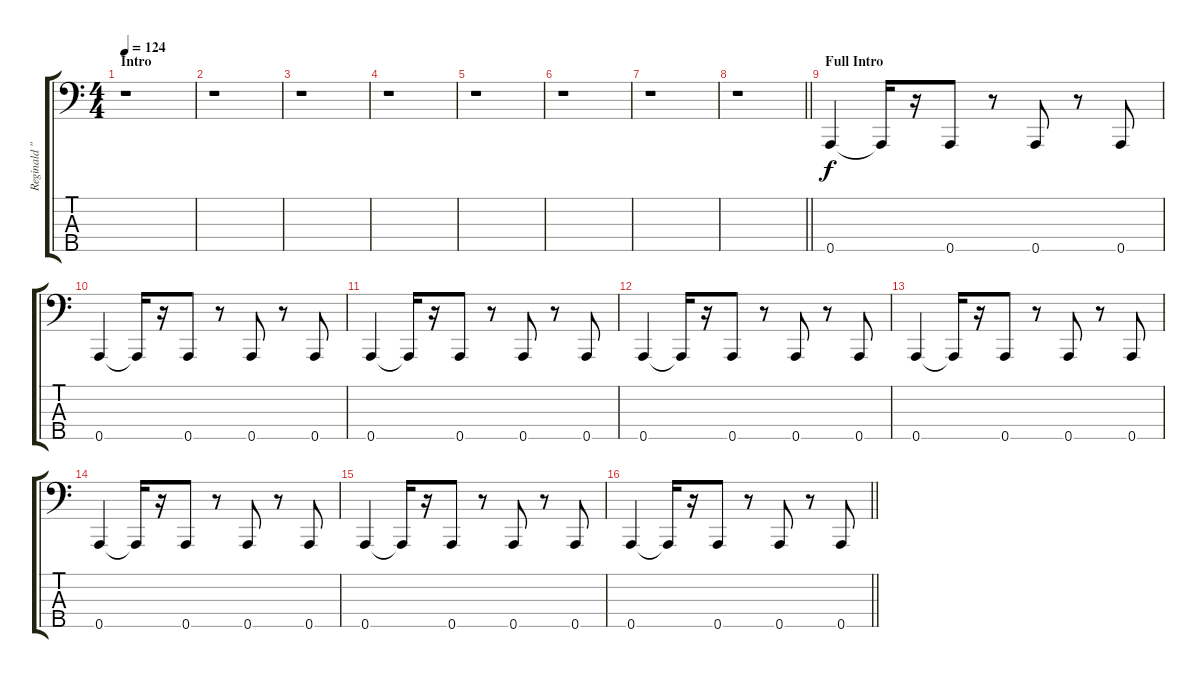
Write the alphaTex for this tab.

\track ("Reginald \"Fieldy\"Arvizu" "Reginald \"") {instrument slapbass1}
\staff {score tabs}
\tuning (F2 C2 G1 D1 A0) {hide}
\ts (4 4)
\section ("" "Intro")
\tempo 124
\clef f4
\ks c
r.1{dy f instrument slapbass1} |
r.1 |
r.1 |
r.1 |
r.1 |
r.1 |
r.1 |
\barLineRight lightlight
r.1 |
\section ("" "Full Intro")
0.5.4 0.5{t}.16 r.16 0.5.8 r.8 0.5.8 r.8 0.5.8 |
0.5.4 0.5{t}.16 r.16 0.5.8 r.8 0.5.8 r.8 0.5.8 |
0.5.4 0.5{t}.16 r.16 0.5.8 r.8 0.5.8 r.8 0.5.8 |
0.5.4 0.5{t}.16 r.16 0.5.8 r.8 0.5.8 r.8 0.5.8 |
0.5.4 0.5{t}.16 r.16 0.5.8 r.8 0.5.8 r.8 0.5.8 |
0.5.4 0.5{t}.16 r.16 0.5.8 r.8 0.5.8 r.8 0.5.8 |
0.5.4 0.5{t}.16 r.16 0.5.8 r.8 0.5.8 r.8 0.5.8 |
\barLineRight lightlight
0.5.4 0.5{t}.16 r.16 0.5.8 r.8 0.5.8 r.8 0.5.8
